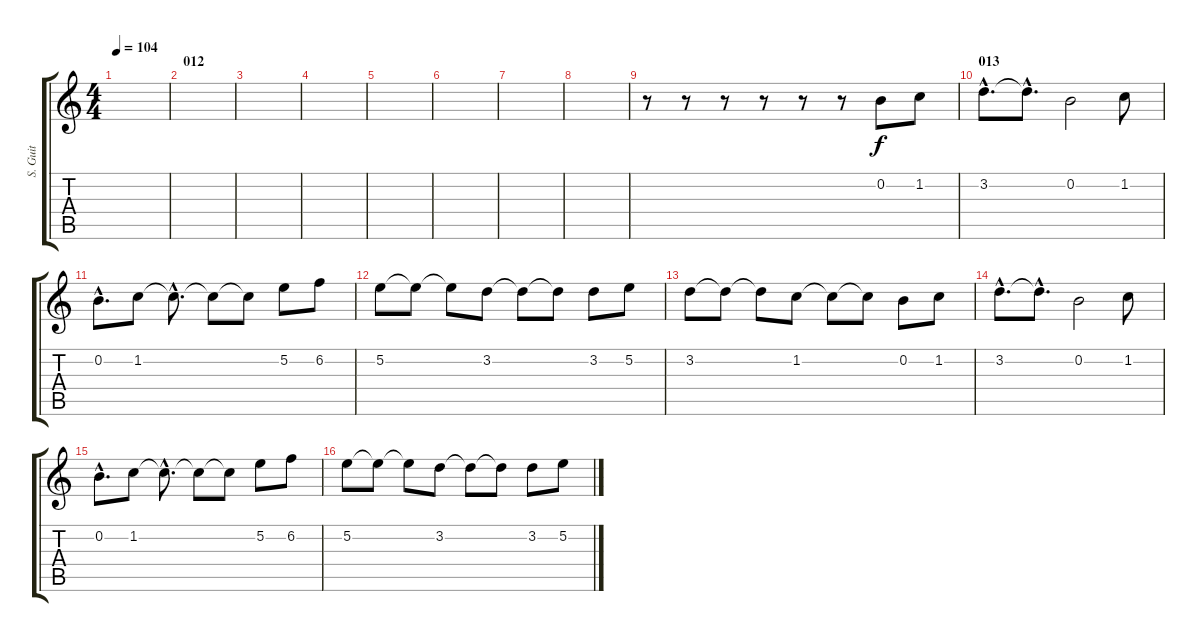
\track ("S. Guit" "S. Guit") {instrument acousticguitarsteel}
\staff {score tabs}
\tuning (E4 B3 G3 D3 A2 E2) {hide}
\ts (4 4)
\tempo 104
\clef g2
\ks c
|
\section ("" "012")
|
|
|
|
|
|
|
r.8 r.8 r.8 r.8 r.8 r.8 0.2.8 1.2.8 |
\section ("" "013")
3.2{hac}.8{d} 3.2{hac t}.8{d} 0.2.2 1.2.8 |
0.2{hac}.8{d} 1.2.8 1.2{hac t}.8{d} 1.2{t}.8 1.2{t}.8 5.2.8 6.2.8 |
5.2.8 5.2{t}.8 5.2{t}.8 3.2.8 3.2{t}.8 3.2{t}.8 3.2.8 5.2.8 |
3.2.8 3.2{t}.8 3.2{t}.8 1.2.8 1.2{t}.8 1.2{t}.8 0.2.8 1.2.8 |
3.2{hac}.8{d} 3.2{hac t}.8{d} 0.2.2 1.2.8 |
0.2{hac}.8{d} 1.2.8 1.2{hac t}.8{d} 1.2{t}.8 1.2{t}.8 5.2.8 6.2.8 |
5.2.8 5.2{t}.8 5.2{t}.8 3.2.8 3.2{t}.8 3.2{t}.8 3.2.8 5.2.8
